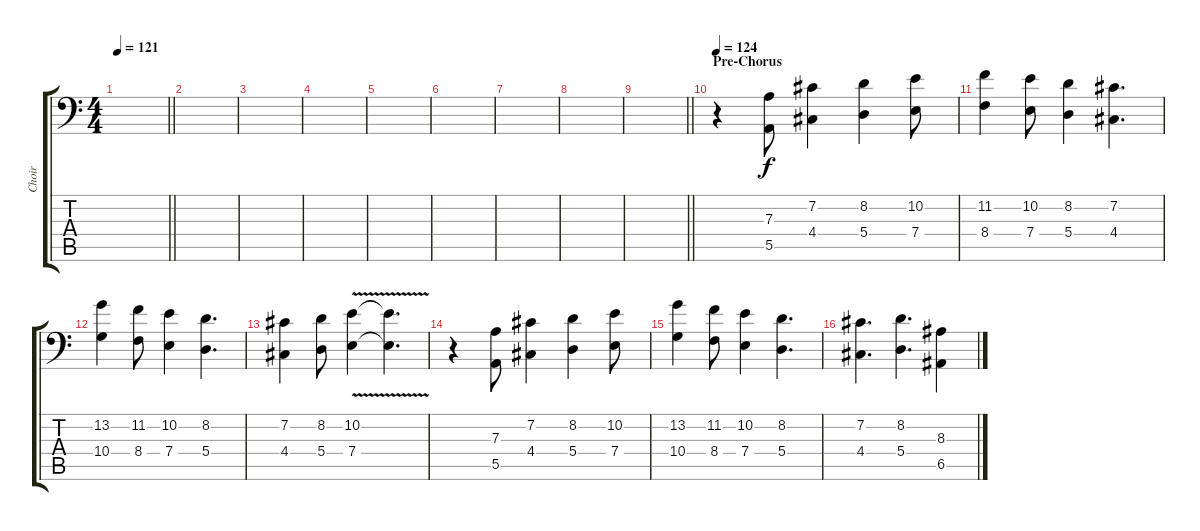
\track ("Choir" "Choir") {instrument choiraahs}
\staff {score tabs}
\tuning (B3 Gb3 D3 A2 E2 A1) {hide}
\ts (4 4)
\tempo 121
\clef f4
\barLineRight lightlight
\ks c
|
\section ("" "")
|
|
|
|
|
|
|
\barLineRight lightlight
|
\section ("" "Pre-Chorus")
\tempo 124
r.4 (7.3 5.5).8 (7.2 4.4).4 (8.2 5.4).4 (10.2 7.4).8 |
(11.2 8.4).4 (10.2 7.4).8 (8.2 5.4).4 (7.2 4.4).4{d} |
(13.2 10.4).4 (11.2 8.4).8 (10.2 7.4).4 (8.2 5.4).4{d} |
(7.2 4.4).4 (8.2 5.4).8 (10.2{v} 7.4).4 (10.2{t} 7.4{t}).4{d} |
r.4 (7.3 5.5).8 (7.2 4.4).4 (8.2 5.4).4 (10.2 7.4).8 |
(13.2 10.4).4 (11.2 8.4).8 (10.2 7.4).4 (8.2 5.4).4{d} |
(7.2 4.4).4{d} (8.2 5.4).4{d} (8.3 6.5).4
